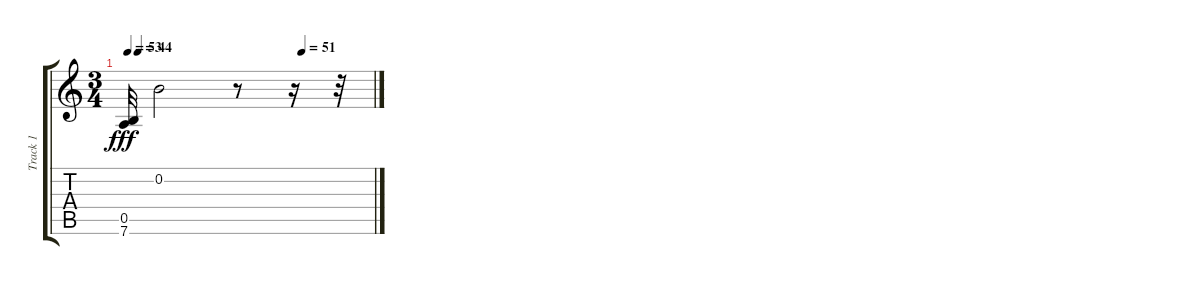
\track ("Track 1" "Track 1") {instrument acousticguitarnylon}
\staff {score tabs}
\tuning (E4 B3 G3 D3 A2 E2) {hide}
\ts (3 4)
\tempo 53
\tempo (44 0.041666666666666664)
\tempo (51 0.7083333333333334)
\clef g2
\ks c
(0.5 7.6).32{dy fff} 0.2.2 r.8 r.16 r.32
